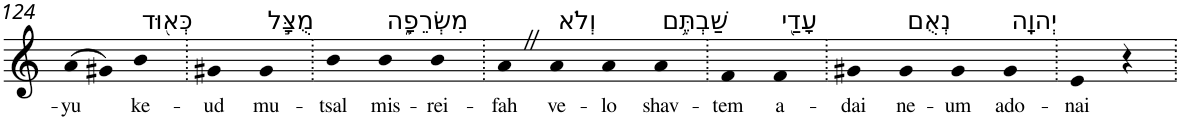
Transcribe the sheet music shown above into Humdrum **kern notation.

**kern	**text
*part1	*part1
*staff1	*staff1
*I"Piano	*
*I'Pno	*
!!LO:PB:g=z
*clefG2	*
*k[]	*
=124	=124
!	!LO:LY:b
(>8a	-yu
8g#X)	.
!LO:TX:a:t=כְּא֖וּד	!
!	!LO:LY:b
4b	ke-
=125.	=125.
!	!LO:LY:b
4g#X	-ud
!LO:TX:a:t=מֻצָּ֣ל	!
!	!LO:LY:b
4g#	mu-
=126.	=126.
!	!LO:LY:b
4b	-tsal
!LO:TX:a:t=מִשְׂרֵפָ֑ה	!
!	!LO:LY:b
4b	mis-
!	!LO:LY:b
4b	-rei-
=127.	=127.
!	!LO:LY:b
4aZ	-fah
!LO:TX:a:t=וְלֹא	!
!	!LO:LY:b
4a	ve-
!	!LO:LY:b
4a	-lo
!LO:TX:a:t=שַׁבְתֶּ֥ם	!
!	!LO:LY:b
4a	shav-
=128.	=128.
!	!LO:LY:b
4f	-tem
!LO:TX:a:t=עָדַ֖י	!
!	!LO:LY:b
4f	a-
=129.	=129.
!	!LO:LY:b
4g#X	-dai
!LO:TX:a:t=נְאֻם	!
!	!LO:LY:b
4g#	ne-
!	!LO:LY:b
4g#	-um
!LO:TX:a:t=יְהוָֽה	!
!	!LO:LY:b
4g#	ado-
=130.	=130.
!	!LO:LY:b
4e	-nai
4r	.
=.	=.
*-	*-
